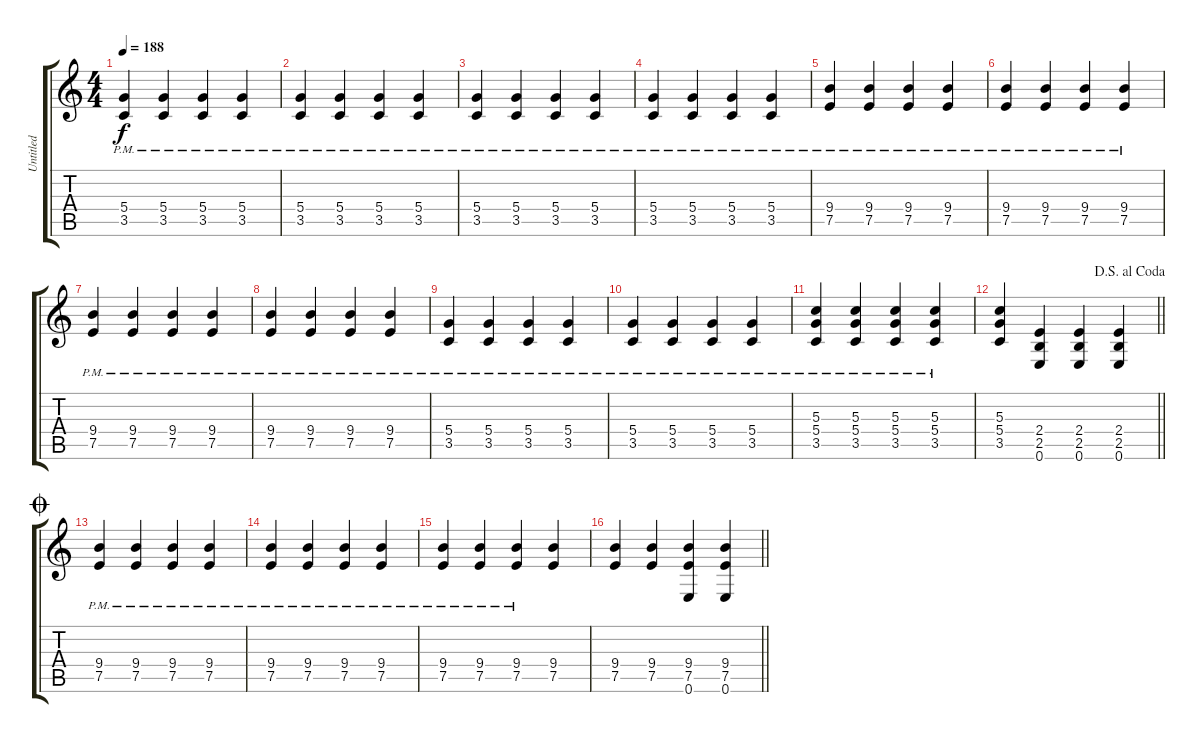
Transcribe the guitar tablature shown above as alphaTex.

\track ("Untitled" "Untitled") {instrument distortionguitar}
\staff {score tabs}
\tuning (E4 B3 G3 D3 A2 E2) {hide}
\ts (4 4)
\tempo 188
\clef g2
\ks c
(5.4{pm} 3.5{pm}).4{dy f} (5.4{pm} 3.5{pm}).4 (5.4{pm} 3.5{pm}).4 (5.4{pm} 3.5{pm}).4 |
(5.4{pm} 3.5{pm}).4 (5.4{pm} 3.5{pm}).4 (5.4{pm} 3.5{pm}).4 (5.4{pm} 3.5{pm}).4 |
(5.4{pm} 3.5{pm}).4 (5.4{pm} 3.5{pm}).4 (5.4{pm} 3.5{pm}).4 (5.4{pm} 3.5{pm}).4 |
(5.4{pm} 3.5{pm}).4 (5.4{pm} 3.5{pm}).4 (5.4{pm} 3.5{pm}).4 (5.4{pm} 3.5{pm}).4 |
(9.4{pm} 7.5{pm}).4 (9.4{pm} 7.5{pm}).4 (9.4{pm} 7.5{pm}).4 (9.4{pm} 7.5{pm}).4 |
(9.4{pm} 7.5{pm}).4 (9.4{pm} 7.5{pm}).4 (9.4{pm} 7.5{pm}).4 (9.4{pm} 7.5{pm}).4 |
(9.4{pm} 7.5{pm}).4 (9.4{pm} 7.5{pm}).4 (9.4{pm} 7.5{pm}).4 (9.4{pm} 7.5{pm}).4 |
(9.4{pm} 7.5{pm}).4 (9.4{pm} 7.5{pm}).4 (9.4{pm} 7.5{pm}).4 (9.4{pm} 7.5{pm}).4 |
(5.4{pm} 3.5{pm}).4 (5.4{pm} 3.5{pm}).4 (5.4{pm} 3.5{pm}).4 (5.4{pm} 3.5{pm}).4 |
(5.4{pm} 3.5{pm}).4 (5.4{pm} 3.5{pm}).4 (5.4{pm} 3.5{pm}).4 (5.4{pm} 3.5{pm}).4 |
(5.3{pm} 5.4{pm} 3.5{pm}).4 (5.3{pm} 5.4{pm} 3.5{pm}).4 (5.3{pm} 5.4{pm} 3.5{pm}).4 (5.3{pm} 5.4{pm} 3.5{pm}).4 |
\jump dalsegnoalcoda
\barLineRight lightlight
(5.3 5.4 3.5).4 (2.4 2.5 0.6).4 (2.4 2.5 0.6).4 (2.4 2.5 0.6).4 |
\jump coda
(9.4{pm} 7.5{pm}).4 (9.4{pm} 7.5{pm}).4 (9.4{pm} 7.5{pm}).4 (9.4{pm} 7.5{pm}).4 |
(9.4{pm} 7.5{pm}).4 (9.4{pm} 7.5{pm}).4 (9.4{pm} 7.5{pm}).4 (9.4{pm} 7.5{pm}).4 |
(9.4{pm} 7.5{pm}).4 (9.4{pm} 7.5{pm}).4 (9.4{pm} 7.5{pm}).4 (9.4 7.5).4 |
\barLineRight lightlight
(9.4 7.5).4 (9.4 7.5).4 (9.4 7.5 0.6).4 (9.4 7.5 0.6).4
